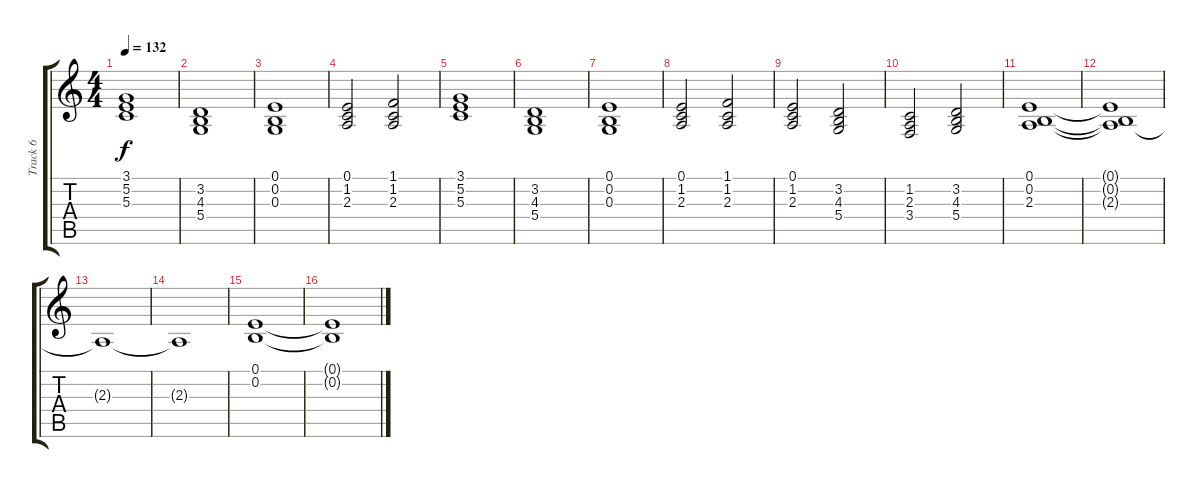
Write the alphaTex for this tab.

\track ("Track 6" "Track 6") {instrument stringensemble2}
\staff {score tabs}
\tuning (E4 B3 G3 D3 A2 E2) {hide}
\ts (4 4)
\tempo 132
\clef g2
\ks c
(3.1 5.2 5.3).1{dy f} |
(3.2 4.3 5.4).1 |
(0.1 0.2 0.3).1 |
(0.1 1.2 2.3).2 (1.1 1.2 2.3).2 |
(3.1 5.2 5.3).1 |
(3.2 4.3 5.4).1 |
(0.1 0.2 0.3).1 |
(0.1 1.2 2.3).2 (1.1 1.2 2.3).2 |
(0.1 1.2 2.3).2 (3.2 4.3 5.4).2 |
(1.2 2.3 3.4).2 (3.2 4.3 5.4).2 |
(0.1 0.2 2.3).1 |
(0.1{t} 0.2{t} 2.3{t}).1 |
2.3{t}.1 |
2.3{t}.1 |
(0.1 0.2).1 |
(0.1{t} 0.2{t}).1
